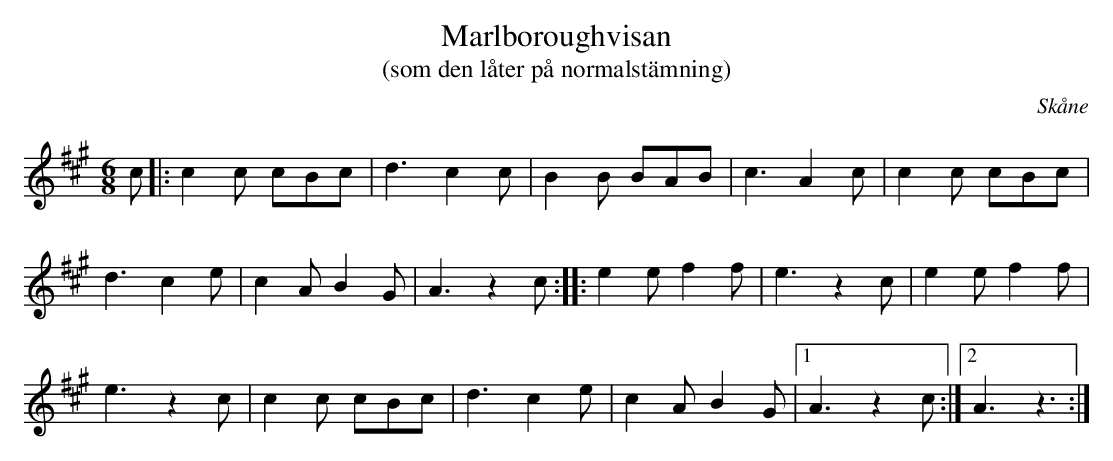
X:1
T:Marlboroughvisan
T:(som den låter på normalstämning)
O:Skåne
M:6/8
L:1/8
Q:160
K:A
c |: c2 c cBc | d3 c2 c | B2 B BAB | c3 A2 c | c2 c cBc |
d3 c2 e | c2 A B2 G | A3 z2 c :: e2 e f2 f | e3 z2 c | e2 e f2 f |
e3 z2 c | c2 c cBc | d3 c2 e | c2 A B2 G |1 A3 z2 c :|2 A3 z3 :|
